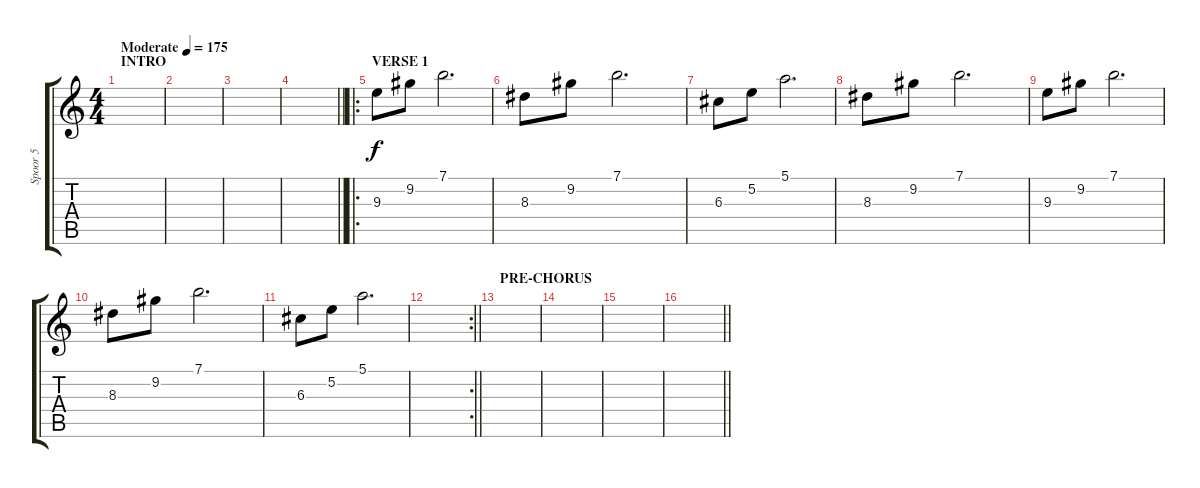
\track ("Spoor 5" "Spoor 5") {instrument electricguitarclean}
\staff {score tabs}
\tuning (E4 B3 G3 D3 A2 E2) {hide}
\ts (4 4)
\section ("" "INTRO")
\tempo (175 "Moderate")
\clef g2
\ks c
|
|
|
\barLineRight lightlight
|
\ro
\section ("" "VERSE 1")
9.3.8 9.2.8 7.1.2{d} |
8.3.8 9.2.8 7.1.2{d} |
6.3.8 5.2.8 5.1.2{d} |
8.3.8 9.2.8 7.1.2{d} |
9.3.8 9.2.8 7.1.2{d} |
8.3.8 9.2.8 7.1.2{d} |
6.3.8 5.2.8 5.1.2{d} |
\rc 2
\barLineRight lightlight
|
\section ("" "PRE-CHORUS")
|
|
|
\barLineRight lightlight
